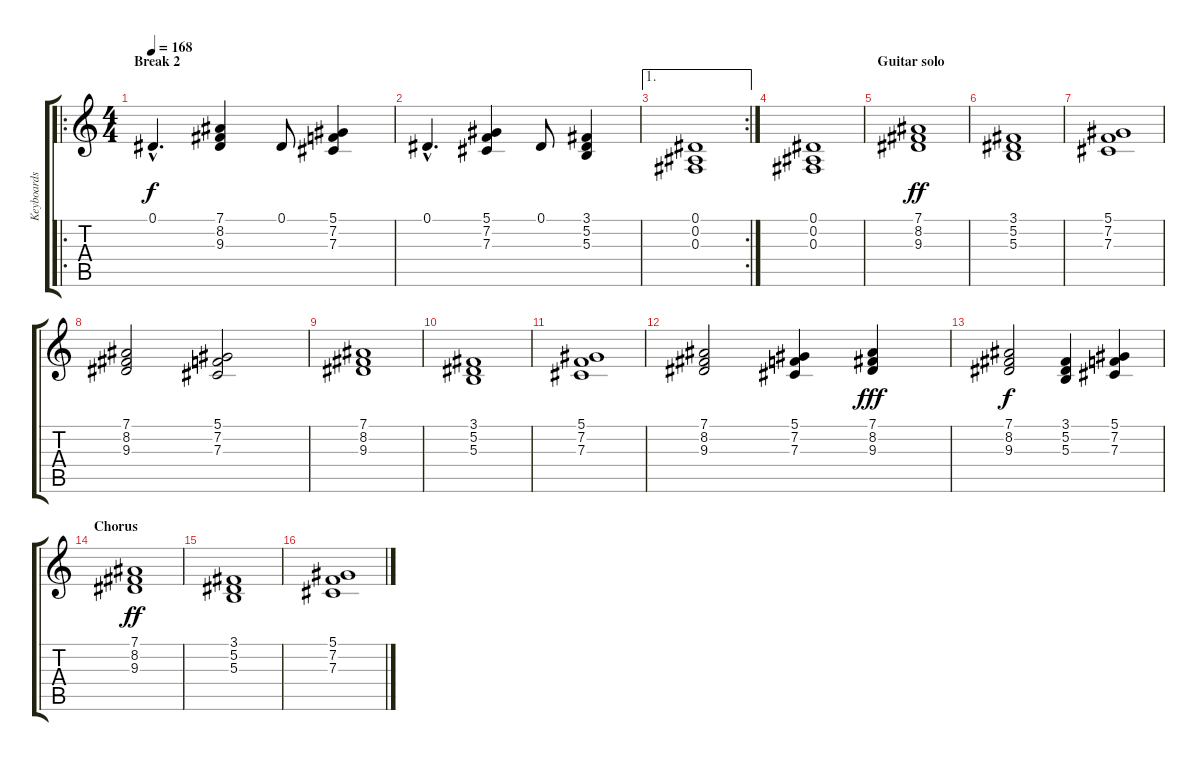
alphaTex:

\track ("Keyboards" "Keyboards") {instrument stringensemble1}
\staff {score tabs}
\tuning (Eb4 Bb3 Gb3 Db3 Ab2 Eb2) {hide}
\ro
\ts (4 4)
\section ("" "Break 2")
\tempo 168
\clef g2
\ks c
0.1{hac}.4{d dy f} (7.1 8.2 9.3).4 0.1.8 (5.1 7.2 7.3).4 |
0.1{hac}.4{d} (5.1 7.2 7.3).4 0.1.8 (3.1 5.2 5.3).4 |
\ae 1
\rc 2
(0.1 0.2 0.3).1 |
(0.1 0.2 0.3).1 |
\section ("" "Guitar solo")
(7.1 8.2 9.3).1{dy ff} |
(3.1 5.2 5.3).1 |
(5.1 7.2 7.3).1 |
(7.1 8.2 9.3).2 (5.1 7.2 7.3).2 |
(7.1 8.2 9.3).1 |
(3.1 5.2 5.3).1 |
(5.1 7.2 7.3).1 |
(7.1 8.2 9.3).2 (5.1 7.2 7.3).4 (7.1 8.2 9.3).4{dy fff} |
(7.1 8.2 9.3).2{dy f} (3.1 5.2 5.3).4 (5.1 7.2 7.3).4 |
\section ("" "Chorus")
(7.1 8.2 9.3).1{dy ff} |
(3.1 5.2 5.3).1 |
(5.1 7.2 7.3).1
